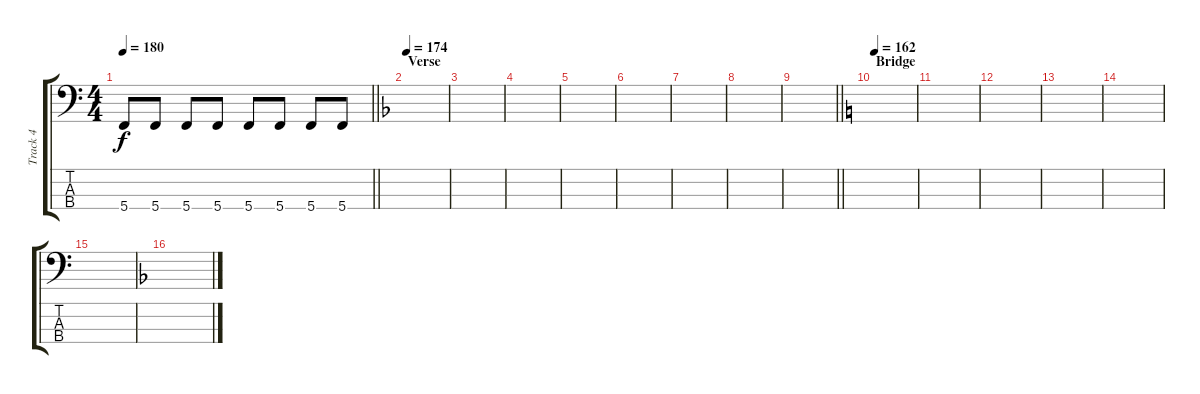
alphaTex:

\track ("Track 4" "Track 4") {instrument electricbassfinger}
\staff {score tabs}
\tuning (F2 C2 G1 C1) {hide}
\ts (4 4)
\tempo 180
\clef f4
\barLineRight lightlight
\ks c
5.4.8{dy f} 5.4.8 5.4.8 5.4.8 5.4.8 5.4.8 5.4.8 5.4.8 |
\section ("" "Verse")
\tempo 174
\ks f
|
|
|
|
|
|
|
\barLineRight lightlight
|
\section ("" "Bridge")
\tempo 162
\ks c
|
|
|
|
|
|
\ks f
